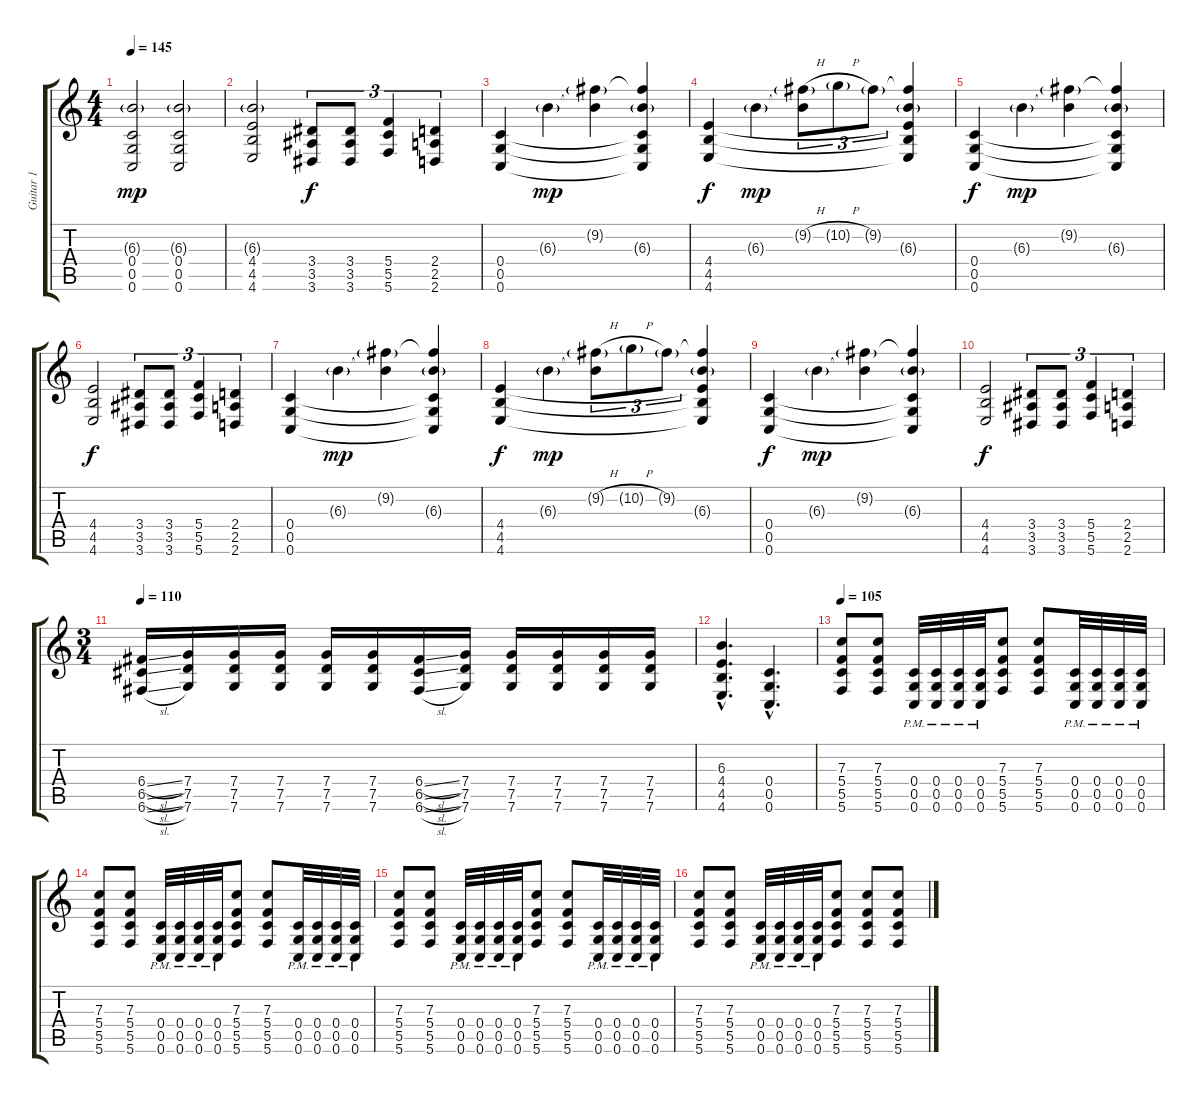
\track ("Guitar 1" "Guitar 1") {instrument distortionguitar}
\staff {score tabs}
\tuning (D4 A3 F3 C3 G2 C2) {hide}
\ts (4 4)
\tempo 145
\clef g2
\ks c
(6.3{g} 0.4 0.5 0.6).2{dy mp} (6.3{g} 0.4 0.5 0.6).2 |
(6.3{g} 4.4 4.5 4.6).2 (3.4 3.5 3.6).8{tu (3 2) dy f} (3.4 3.5 3.6).8{tu (3 2)} (5.4 5.5 5.6).4{tu (3 2)} (2.4 2.5 2.6).4{tu (3 2)} |
(0.4 0.5 0.6).4 6.3{g}.4{dy mp} (9.2{g} 6.3{t}).4 (9.2{t} 6.3{g} 0.4{t} 0.5{t} 0.6{t}).4 |
(4.4 4.5 4.6).4{dy f} 6.3{g}.4{dy mp} (9.2{h g} 6.3{t}).8{tu (3 2)} 10.2{h g}.8{tu (3 2)} 9.2{g}.8{tu (3 2)} (9.2{t} 6.3{g} 4.4{t} 4.5{t} 4.6{t}).4 |
(0.4 0.5 0.6).4{dy f} 6.3{g}.4{dy mp} (9.2{g} 6.3{t}).4 (9.2{t} 6.3{g} 0.4{t} 0.5{t} 0.6{t}).4 |
(4.4 4.5 4.6).2{dy f} (3.4 3.5 3.6).8{tu (3 2)} (3.4 3.5 3.6).8{tu (3 2)} (5.4 5.5 5.6).4{tu (3 2)} (2.4 2.5 2.6).4{tu (3 2)} |
(0.4 0.5 0.6).4 6.3{g}.4{dy mp} (9.2{g} 6.3{t}).4 (9.2{t} 6.3{g} 0.4{t} 0.5{t} 0.6{t}).4 |
(4.4 4.5 4.6).4{dy f} 6.3{g}.4{dy mp} (9.2{h g} 6.3{t}).8{tu (3 2)} 10.2{h g}.8{tu (3 2)} 9.2{g}.8{tu (3 2)} (9.2{t} 6.3{g} 4.4{t} 4.5{t} 4.6{t}).4 |
(0.4 0.5 0.6).4{dy f} 6.3{g}.4{dy mp} (9.2{g} 6.3{t}).4 (9.2{t} 6.3{g} 0.4{t} 0.5{t} 0.6{t}).4 |
(4.4 4.5 4.6).2{dy f} (3.4 3.5 3.6).8{tu (3 2)} (3.4 3.5 3.6).8{tu (3 2)} (5.4 5.5 5.6).4{tu (3 2)} (2.4 2.5 2.6).4{tu (3 2)} |
\ts (3 4)
\tempo 110
(6.4{sl} 6.5{sl} 6.6{sl}).16 (7.4 7.5 7.6).16 (7.4 7.5 7.6).16 (7.4 7.5 7.6).16 (7.4 7.5 7.6).16 (7.4 7.5 7.6).16 (6.4{sl} 6.5{sl} 6.6{sl}).16 (7.4 7.5 7.6).16 (7.4 7.5 7.6).16 (7.4 7.5 7.6).16 (7.4 7.5 7.6).16 (7.4 7.5 7.6).16 |
(6.3{hac} 4.4{hac} 4.5{hac} 4.6{hac}).4{d} (0.4{hac} 0.5{hac} 0.6{hac}).4{d} |
\tempo 105
(7.3 5.4 5.5 5.6).8 (7.3 5.4 5.5 5.6).8 (0.4{pm} 0.5{pm} 0.6{pm}).32 (0.4{pm} 0.5{pm} 0.6{pm}).32 (0.4{pm} 0.5{pm} 0.6{pm}).32 (0.4{pm} 0.5{pm} 0.6).32 (7.3 5.4 5.5 5.6).8 (7.3 5.4 5.5 5.6).8 (0.4{pm} 0.5{pm} 0.6{pm}).32 (0.4{pm} 0.5{pm} 0.6{pm}).32 (0.4{pm} 0.5{pm} 0.6{pm}).32 (0.4{pm} 0.5{pm} 0.6{pm}).32 |
(7.3 5.4 5.5 5.6).8 (7.3 5.4 5.5 5.6).8 (0.4{pm} 0.5{pm} 0.6{pm}).32 (0.4{pm} 0.5{pm} 0.6{pm}).32 (0.4{pm} 0.5{pm} 0.6{pm}).32 (0.4{pm} 0.5{pm} 0.6{pm}).32 (7.3 5.4 5.5 5.6).8 (7.3 5.4 5.5 5.6).8 (0.4{pm} 0.5{pm} 0.6{pm}).32 (0.4{pm} 0.5{pm} 0.6{pm}).32 (0.4{pm} 0.5{pm} 0.6{pm}).32 (0.4{pm} 0.5{pm} 0.6{pm}).32 |
(7.3 5.4 5.5 5.6).8 (7.3 5.4 5.5 5.6).8 (0.4{pm} 0.5{pm} 0.6{pm}).32 (0.4{pm} 0.5{pm} 0.6{pm}).32 (0.4{pm} 0.5{pm} 0.6{pm}).32 (0.4{pm} 0.5{pm} 0.6{pm}).32 (7.3 5.4 5.5 5.6).8 (7.3 5.4 5.5 5.6).8 (0.4{pm} 0.5{pm} 0.6{pm}).32 (0.4{pm} 0.5{pm} 0.6{pm}).32 (0.4{pm} 0.5{pm} 0.6{pm}).32 (0.4{pm} 0.5{pm} 0.6{pm}).32 |
(7.3 5.4 5.5 5.6).8 (7.3 5.4 5.5 5.6).8 (0.4{pm} 0.5{pm} 0.6{pm}).32 (0.4{pm} 0.5{pm} 0.6{pm}).32 (0.4{pm} 0.5{pm} 0.6{pm}).32 (0.4{pm} 0.5{pm} 0.6{pm}).32 (7.3 5.4 5.5 5.6).8 (7.3 5.4 5.5 5.6).8 (7.3 5.4 5.5 5.6).8
